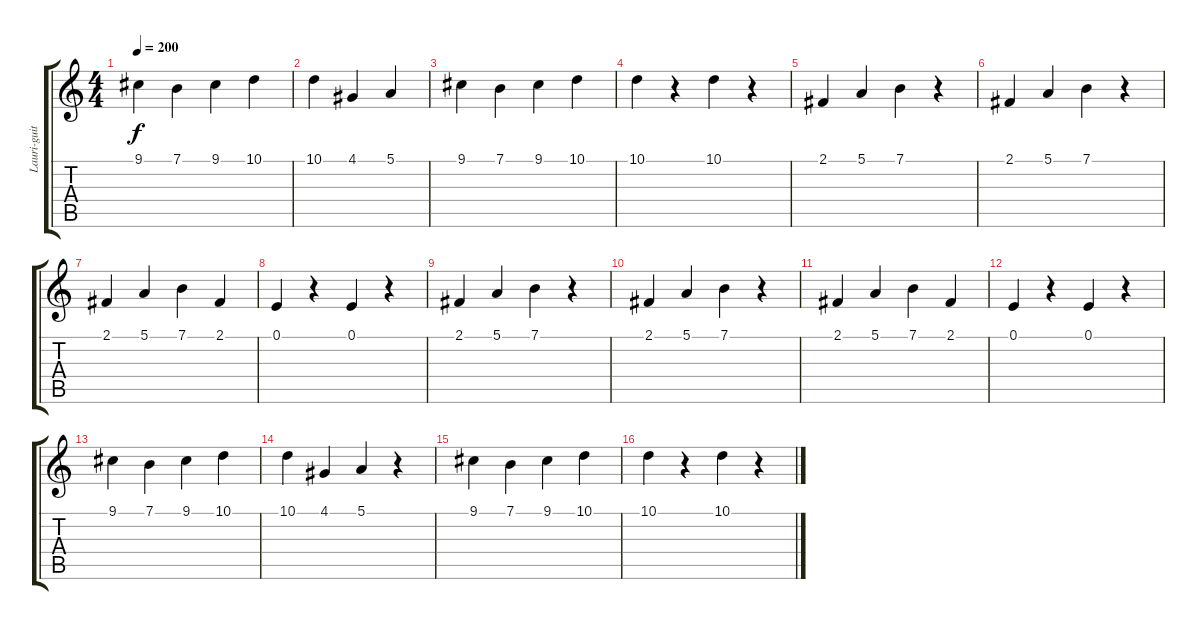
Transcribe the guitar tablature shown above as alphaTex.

\track ("Lauri-guitar" "Lauri-guit") {instrument electricgrandpiano}
\staff {score tabs}
\tuning (E4 B3 G3 D3 A2 E2) {hide}
\ts (4 4)
\tempo 200
\clef g2
\ks c
9.1.4{dy f} 7.1.4 9.1.4 10.1.4 |
10.1.4 4.1.4 5.1.4 |
9.1.4 7.1.4 9.1.4 10.1.4 |
10.1.4 r.4 10.1.4 r.4 |
2.1.4 5.1.4 7.1.4 r.4 |
2.1.4 5.1.4 7.1.4 r.4 |
2.1.4 5.1.4 7.1.4 2.1.4 |
0.1.4 r.4 0.1.4 r.4 |
2.1.4 5.1.4 7.1.4 r.4 |
2.1.4 5.1.4 7.1.4 r.4 |
2.1.4 5.1.4 7.1.4 2.1.4 |
0.1.4 r.4 0.1.4 r.4 |
9.1.4 7.1.4 9.1.4 10.1.4 |
10.1.4 4.1.4 5.1.4 r.4 |
9.1.4 7.1.4 9.1.4 10.1.4 |
10.1.4 r.4 10.1.4 r.4
